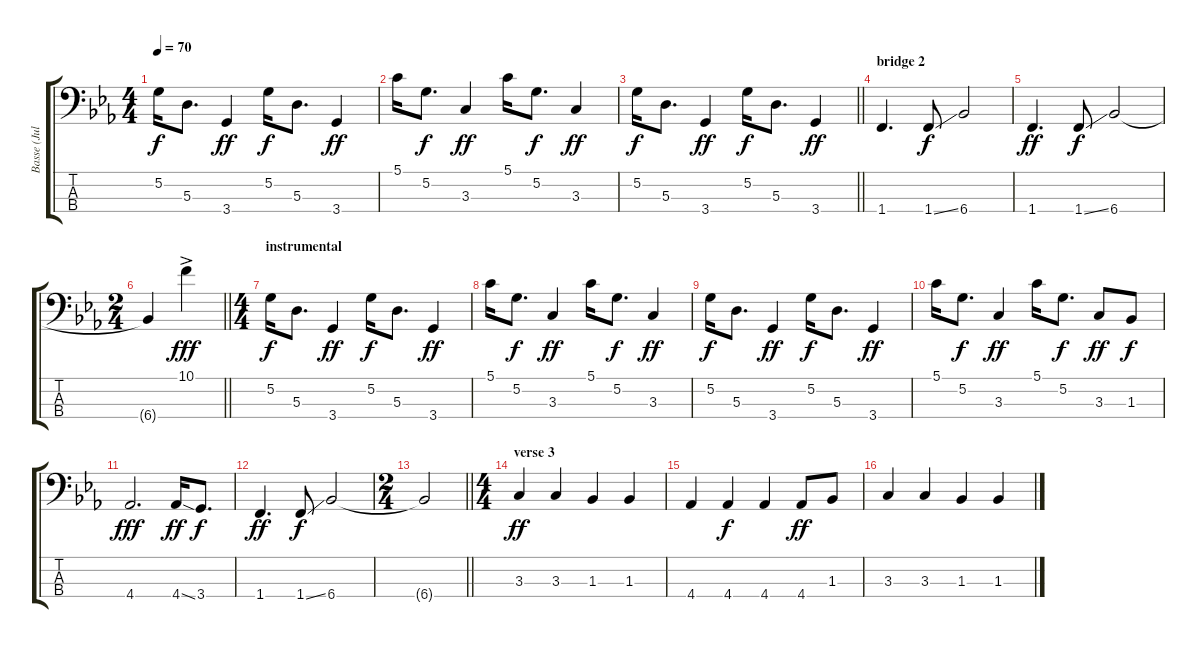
\track ("Basse (Julien)" "Basse (Jul") {instrument electricbassfinger}
\staff {score tabs}
\tuning (G2 D2 A1 E1) {hide}
\ts (4 4)
\tempo 70
\clef f4
\ks eb
5.2.16{dy f} 5.3.8{d} 3.4.4{dy ff} 5.2.16{dy f} 5.3.8{d} 3.4.4{dy ff} |
5.1.16 5.2.8{d dy f} 3.3.4{dy ff} 5.1.16 5.2.8{d dy f} 3.3.4{dy ff} |
\barLineRight lightlight
5.2.16{dy f} 5.3.8{d} 3.4.4{dy ff} 5.2.16{dy f} 5.3.8{d} 3.4.4{dy ff} |
\section ("" "bridge 2")
1.4.4{d} 1.4{ss}.8{dy f} 6.4.2 |
1.4.4{d dy ff} 1.4{ss}.8{dy f} 6.4.2 |
\ts (2 4)
\barLineRight lightlight
6.4{t}.4 10.1{ac}.4{dy fff} |
\ts (4 4)
\section ("" "instrumental")
5.2.16{dy f} 5.3.8{d} 3.4.4{dy ff} 5.2.16{dy f} 5.3.8{d} 3.4.4{dy ff} |
5.1.16 5.2.8{d dy f} 3.3.4{dy ff} 5.1.16 5.2.8{d dy f} 3.3.4{dy ff} |
5.2.16{dy f} 5.3.8{d} 3.4.4{dy ff} 5.2.16{dy f} 5.3.8{d} 3.4.4{dy ff} |
5.1.16 5.2.8{d dy f} 3.3.4{dy ff} 5.1.16 5.2.8{d dy f} 3.3.8{dy ff} 1.3.8{dy f} |
4.4.2{d dy fff} 4.4{ss}.16{dy ff} 3.4.8{d dy f} |
1.4.4{d dy ff} 1.4{ss}.8{dy f} 6.4.2 |
\ts (2 4)
\barLineRight lightlight
6.4{t}.2 |
\ts (4 4)
\section ("" "verse 3")
3.3.4{dy ff} 3.3.4 1.3.4 1.3.4 |
4.4.4 4.4.4{dy f} 4.4.4 4.4.8{dy ff} 1.3.8 |
3.3.4 3.3.4 1.3.4 1.3.4
